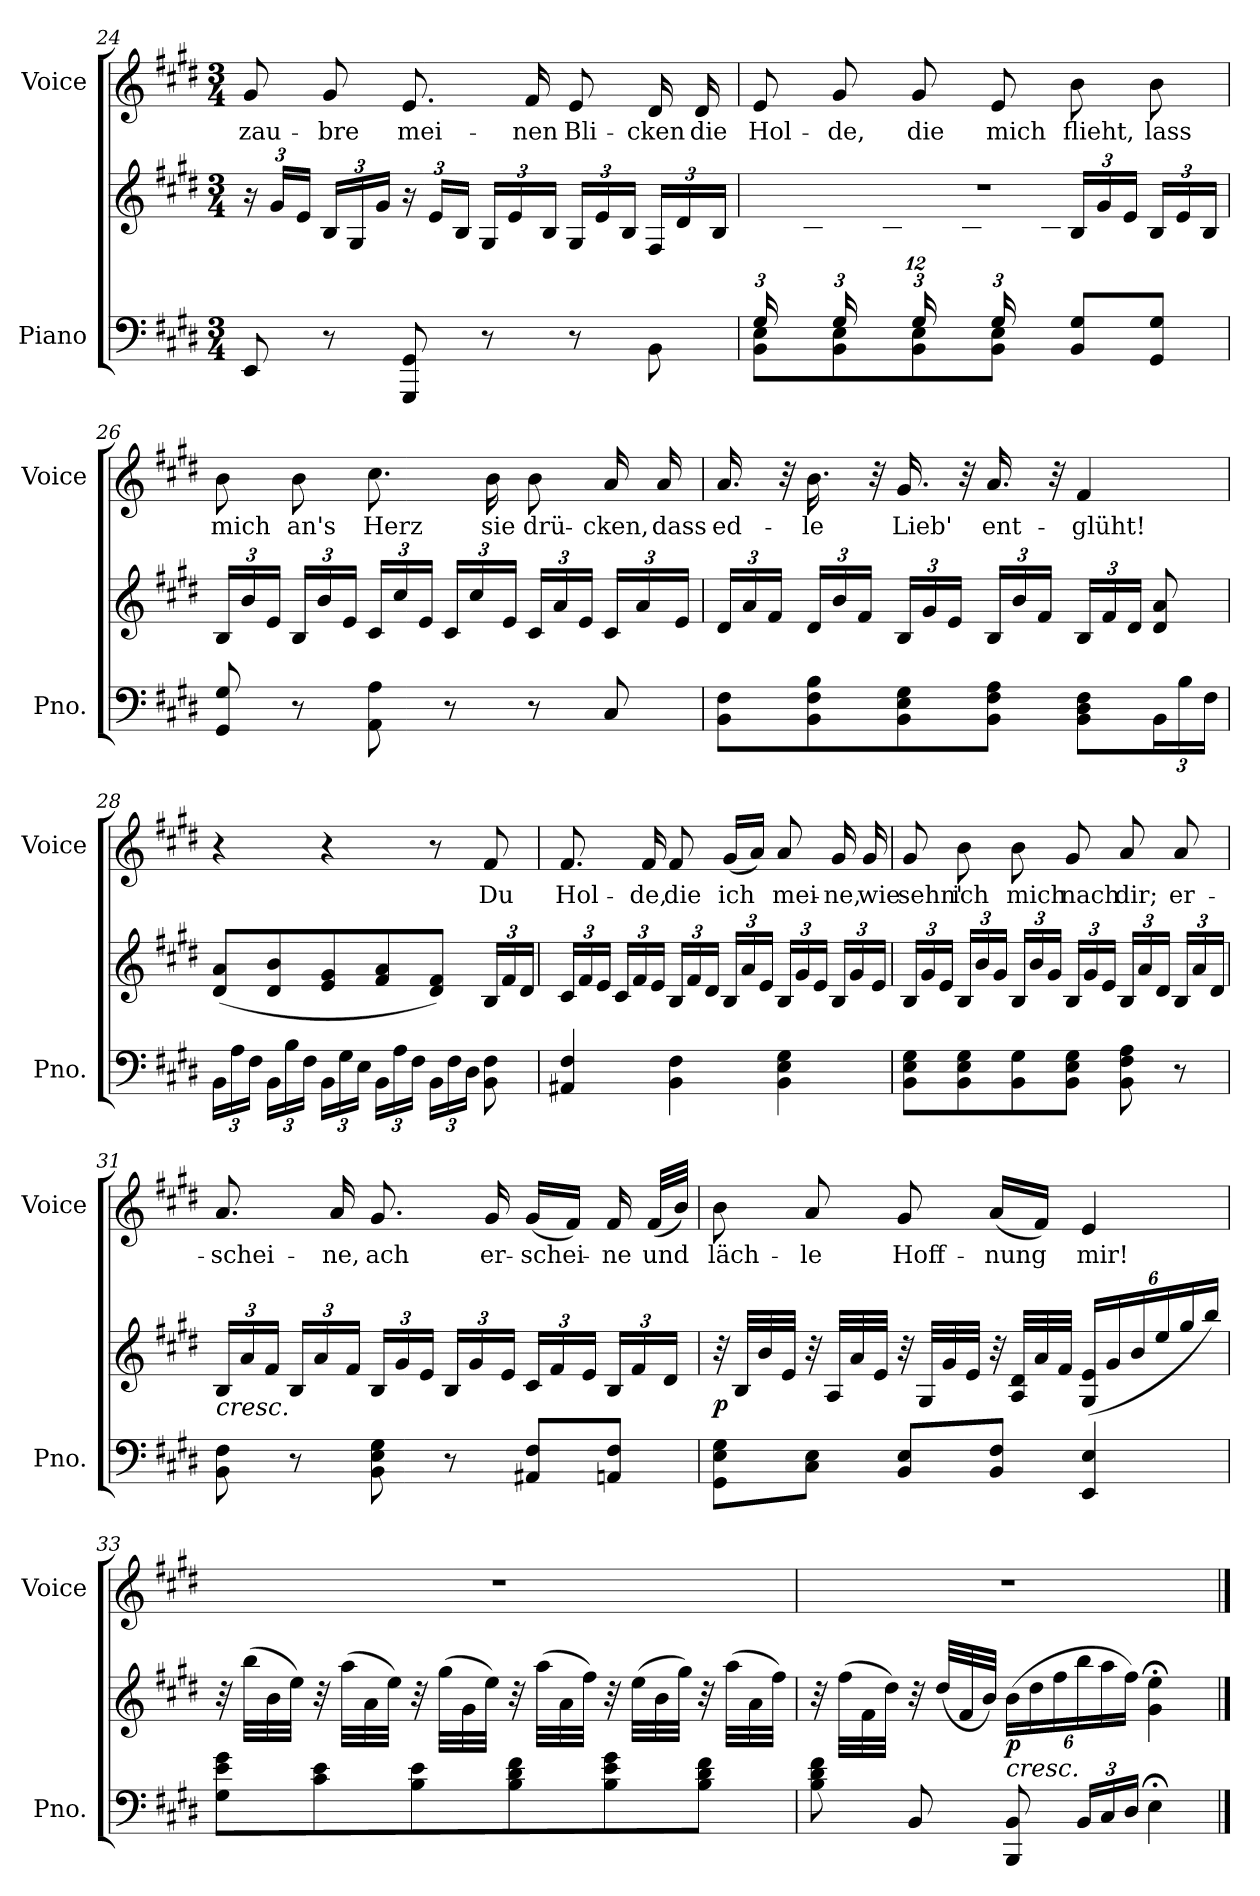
**kern	**kern	**dynam	**kern	**text
*part2	*part2	*part2	*part1	*part1
*staff3	*staff2	*staff2/3	*staff1	*staff1
*I"Piano	*	*	*I"Voice	*
*I'Pno.	*	*	*I'Voice	*
*clefF4	*clefG2	*	*clefG2	*
*k[f#c#g#d#]	*k[f#c#g#d#]	*	*k[f#c#g#d#]	*
*E:	*E:	*	*E:	*
*M3/4	*M3/4	*	*M3/4	*
*	*Xbrackettup	*	*	*
=24	=24	=24	=24	=24
!	!	!	!	!LO:LY:b
8EE/	24r	.	8g#/	zau-
.	24g#/LL	.	.	.
.	24e/JJ	.	.	.
!	!	!	!	!LO:LY:b
8r	24B/LL	.	8g#/	-bre
.	24G#/	.	.	.
.	24g#/JJ	.	.	.
!	!	!	!	!LO:LY:b
8GGG#/ 8GG#/	24r	.	8.e/	mei-
.	24e/LL	.	.	.
.	24B/JJ	.	.	.
8r	24G#/LL	.	.	.
.	24e/	.	.	.
!	!	!	!	!LO:LY:b
.	.	.	16f#/	-nen
.	24B/JJ	.	.	.
!	!	!	!	!LO:LY:b
8r	24G#/LL	.	8e/	Bli-
.	24e/	.	.	.
.	24B/JJ	.	.	.
!	!	!	!	!LO:LY:b
8BB\	24F#/LL	.	16d#/	-cken
.	24d#/	.	.	.
!	!	!	!	!LO:LY:b
.	.	.	16d#/	die
.	24B/JJ	.	.	.
!!LO:LB:g=z
=25	=25	=25	=25	=25
*Xbrackettup	*	*	*	*
*^	*^	*	*	*
!	!	!	!	!	!	!LO:LY:b
24G#/LL	8BB\ 8E\L	2.r	24ryy	.	8e/	Hol-
12ryy	.	.	24e\	.	.	.
.	.	.	24B\JJ	.	.	.
!	!	!	!	!	!	!LO:LY:b
24G#/LL	8BB\ 8E\	.	24ryy	.	8g#/	-de,
12ryy	.	.	24g#\	.	.	.
.	.	.	24B\JJ	.	.	.
!	!	!	!	!	!	!LO:LY:b
24G#/LL	8BB\ 8E\	.	24ryy	.	8g#/	die
12ryy	.	.	24g#\	.	.	.
.	.	.	24B\JJ	.	.	.
!	!	!	!	!	!	!LO:LY:b
24G#/LL	8BB\ 8E\J	.	24ryy	.	8e/	mich
3ryy	.	.	24e\	.	.	.
.	.	.	24B\JJ	.	.	.
!	!	!	!	!	!	!LO:LY:b
.	8BB/ 8G#/L	.	24B/LL	.	8b\	flieht,
.	.	.	24g#/	.	.	.
.	.	.	24e/JJ	.	.	.
!	!	!	!	!	!	!LO:LY:b
.	8GG#/ 8G#/J	.	24B/LL	.	8b\	lass
.	.	.	24e/	.	.	.
.	.	.	24B/JJ	.	.	.
*v	*v	*	*	*	*	*
=26	=26	=26	=26	=26	=26
!	!	!	!	!	!LO:LY:b
8GG#/ 8G#/	24B/LL	4ryy	.	8b\	mich
.	24b/	.	.	.	.
.	24e/JJ	.	.	.	.
!	!	!	!	!	!LO:LY:b
8r	24B/LL	.	.	8b\	an's
.	24b/	.	.	.	.
.	24e/JJ	.	.	.	.
!	!	!	!	!	!LO:LY:b
8AA\ 8A\	24c#/LL	4ryy	.	8.cc#\	Herz
.	24cc#/	.	.	.	.
.	24e/JJ	.	.	.	.
8r	24c#/LL	.	.	.	.
.	24cc#/	.	.	.	.
!	!	!	!	!	!LO:LY:b
.	.	.	.	16b\	sie
.	24e/JJ	.	.	.	.
!	!	!	!	!	!LO:LY:b
8r	24c#/LL	4ryy	.	8b\	drü-
.	24a/	.	.	.	.
.	24e/JJ	.	.	.	.
!	!	!	!	!	!LO:LY:b
8C#/	24c#/LL	.	.	16a/	-cken,
.	24a/	.	.	.	.
!	!	!	!	!	!LO:LY:b
.	.	.	.	16a/	dass
.	24e/JJ	.	.	.	.
*	*v	*v	*	*	*
!!LO:PB:g=z
=27	=27	=27	=27	=27
!	!	!	!	!LO:LY:b
8BB\ 8F#\L	24d#/LL	.	16.a/	ed-
.	24a/	.	.	.
.	24f#/JJ	.	.	.
.	.	.	32r	.
!	!	!	!	!LO:LY:b
8BB\ 8F#\ 8B\	24d#/LL	.	16.b\	-le
.	24b/	.	.	.
.	24f#/JJ	.	.	.
.	.	.	32r	.
!	!	!	!	!LO:LY:b
8BB\ 8E\ 8G#\	24B/LL	.	16.g#/	Lieb'
.	24g#/	.	.	.
.	24e/JJ	.	.	.
.	.	.	32r	.
!	!	!	!	!LO:LY:b
8BB\ 8F#\ 8A\J	24B/LL	.	16.a/	ent-
.	24b/	.	.	.
.	24f#/JJ	.	.	.
.	.	.	32r	.
!	!	!	!	!LO:LY:b
8BB\ 8D#\ 8F#\L	24B/LL	.	4f#/	-glüht!
.	24f#/	.	.	.
.	24d#/JJ	.	.	.
*brackettup	*	*	*	*
24BB\L	8d#/ 8a/	.	.	.
24B\	.	.	.	.
24F#\JJ	.	.	.	.
=28	=28	=28	=28	=28
*Xbrackettup	*	*	*	*
*	*^	*	*	*
24BB\LL	(<8d#/ 8a/L	24%5ryy	.	4r	.
24A\	.	.	.	.	.
24F#\JJ	.	.	.	.	.
24BB\LL	8d#/ 8b/	.	.	.	.
24B\	.	.	.	.	.
24F#\JJ	.	12%5ryy	.	.	.
24BB\LL	8e/ 8g#/	.	.	4r	.
24G#\	.	.	.	.	.
24E\JJ	.	.	.	.	.
24BB\LL	8f#/ 8a/	.	.	.	.
24A\	.	.	.	.	.
24F#\JJ	.	.	.	.	.
24BB\LL	8d#/ 8f#/J)	.	.	8r	.
24F#\	.	.	.	.	.
24D#\JJ	.	.	.	.	.
!	!	!	!	!	!LO:LY:b
8BB\ 8F#\	24B/LL	8ryy	.	8f#/	Du
.	24f#/	.	.	.	.
.	24d#/JJ	.	.	.	.
!!LO:LB:g=z
=29	=29	=29	=29	=29	=29
!	!	!	!	!	!LO:LY:b
4AA#X/ 4F#/	24c#/LL	4ryy	.	8.f#/	Hol-
.	24f#/	.	.	.	.
.	24e/JJ	.	.	.	.
.	24c#/LL	.	.	.	.
.	24f#/	.	.	.	.
!	!	!	!	!	!LO:LY:b
.	.	.	.	16f#/	-de,
.	24e/JJ	.	.	.	.
!	!	!	!	!	!LO:LY:b
4BB\ 4F#\	24B/LL	4ryy	.	8f#/	die
.	24f#/	.	.	.	.
.	24d#/JJ	.	.	.	.
!	!	!	!	!	!LO:LY:b
.	24B/LL	.	.	(<16g#/LL	ich
.	24a/	.	.	.	.
.	.	.	.	16a/JJ)	.
.	24e/JJ	.	.	.	.
!	!	!	!	!	!LO:LY:b
4BB\ 4E\ 4G#\	24B/LL	4ryy	.	8a/	mei-
.	24g#/	.	.	.	.
.	24e/JJ	.	.	.	.
!	!	!	!	!	!LO:LY:b
.	24B/LL	.	.	16g#/	-ne,
.	24g#/	.	.	.	.
!	!	!	!	!	!LO:LY:b
.	.	.	.	16g#/	wie
.	24e/JJ	.	.	.	.
*	*v	*v	*	*	*
=30	=30	=30	=30	=30
!	!	!	!	!LO:LY:b
8BB\ 8E\ 8G#\L	24B/LL	.	8g#/	sehn'
.	24g#/	.	.	.
.	24e/JJ	.	.	.
!	!	!	!	!LO:LY:b
8BB\ 8E\ 8G#\	24B/LL	.	8b\	ich
.	24b/	.	.	.
.	24g#/JJ	.	.	.
!	!	!	!	!LO:LY:b
8BB\ 8G#\	24B/LL	.	8b\	mich
.	24b/	.	.	.
.	24g#/JJ	.	.	.
!	!	!	!	!LO:LY:b
8BB\ 8E\ 8G#\J	24B/LL	.	8g#/	nach
.	24g#/	.	.	.
.	24e/JJ	.	.	.
!	!	!	!	!LO:LY:b
8BB\ 8F#\ 8A\	24B/LL	.	8a/	dir;
.	24a/	.	.	.
.	24d#/JJ	.	.	.
!	!	!	!	!LO:LY:b
8r	24B/LL	.	8a/	er-
.	24a/	.	.	.
.	24d#/JJ	.	.	.
!!LO:LB:g=z
=31	=31	=31	=31	=31
!	!LO:TX:b:i:t=cresc.	!	!	!
!	!	!	!	!LO:LY:b
8BB\ 8F#\	24B/LL	.	8.a/	-schei-
.	24a/	.	.	.
.	24f#/JJ	.	.	.
8r	24B/LL	.	.	.
.	24a/	.	.	.
!	!	!	!	!LO:LY:b
.	.	.	16a/	-ne,
.	24f#/JJ	.	.	.
!	!	!	!	!LO:LY:b
8BB\ 8E\ 8G#\	24B/LL	.	8.g#/	ach
.	24g#/	.	.	.
.	24e/JJ	.	.	.
8r	24B/LL	.	.	.
.	24g#/	.	.	.
!	!	!	!	!LO:LY:b
.	.	.	16g#/	er-
.	24e/JJ	.	.	.
!	!	!	!	!LO:LY:b
8AA#X/ 8F#/L	24c#/LL	.	(<16g#/LL	-schei-
.	24f#/	.	.	.
.	.	.	16f#/JJ)	.
.	24e/JJ	.	.	.
!	!	!	!	!LO:LY:b
8AAn/ 8F#/J	24B/LL	.	16f#/	-ne
.	24f#/	.	.	.
!	!	!	!	!LO:LY:b
.	.	.	(<32f#/LLL	und
.	24d#/JJ	.	.	.
.	.	.	32b/JJJ)	.
=32	=32	=32	=32	=32
!	!	!LO:DY:b	!	!LO:LY:b
8GG#\ 8E\ 8G#\L	32r	p	8b\	läch-
.	32B/LLL	.	.	.
.	32b/	.	.	.
.	32e/JJJ	.	.	.
!	!	!	!	!LO:LY:b
8C#\ 8E\J	32r	.	8a/	-le
.	32A/LLL	.	.	.
.	32a/	.	.	.
.	32e/JJJ	.	.	.
!	!	!	!	!LO:LY:b
8BB/ 8E/L	32r	.	8g#/	Hoff-
.	32G#/LLL	.	.	.
.	32g#/	.	.	.
.	32e/JJJ	.	.	.
!	!	!	!	!LO:LY:b
8BB/ 8F#/J	32r	.	(<16a/LL	-nung
.	32A/ 32d#/LLL	.	.	.
.	32a/	.	16f#/JJ)	.
.	32f#/JJJ	.	.	.
!	!	!	!	!LO:LY:b
4EE/ 4E/	(<24G#/ 24e/LL	.	4e/	mir!
.	24g#/	.	.	.
.	24b/	.	.	.
.	24ee/	.	.	.
.	24gg#/	.	.	.
.	24bb/JJ)	.	.	.
!!LO:LB:g=z
=33	=33	=33	=33	=33
*^	*^	*	*	*
!	!	!	!	!	!LO:N:vis=1	!
8ryy	8G#\ 8e\ 8g#\L	32r	8ryy	.	2.r	.
.	.	(>32bb\LLL	.	.	.	.
.	.	32b\	.	.	.	.
.	.	32ee\JJJ)	.	.	.	.
8ryy	8c#\ 8e\	32r	2ryy	.	.	.
.	.	(>32aa\LLL	.	.	.	.
.	.	32a\	.	.	.	.
.	.	32ee\JJJ)	.	.	.	.
8ryy	8B\ 8e\	32r	.	.	.	.
.	.	(>32gg#\LLL	.	.	.	.
.	.	32g#\	.	.	.	.
.	.	32ee\JJJ)	.	.	.	.
4.ryy	8B\ 8d#\ 8f#\	32r	.	.	.	.
.	.	(>32aa\LLL	.	.	.	.
.	.	32a\	.	.	.	.
.	.	32ff#\JJJ)	.	.	.	.
.	8B\ 8e\ 8g#\	32r	.	.	.	.
.	.	(>32ee\LLL	.	.	.	.
.	.	32b\	.	.	.	.
.	.	32gg#\JJJ)	.	.	.	.
.	8B\ 8d#\ 8f#\J	32r	8ryy	.	.	.
.	.	(>32aa\LLL	.	.	.	.
.	.	32a\	.	.	.	.
.	.	32ff#\JJJ)	.	.	.	.
*v	*v	*	*	*	*	*
=34	=34	=34	=34	=34	=34
!	!	!	!	!LO:N:vis=1	!
8B\ 8d#\ 8f#\	32r	4.ryy	.	2.r	.
.	(>32ff#\LLL	.	.	.	.
.	32f#\	.	.	.	.
.	32dd#\JJJ)	.	.	.	.
8BB/	32r	.	.	.	.
.	(<32dd#/LLL	.	.	.	.
.	32f#/	.	.	.	.
.	32b/JJJ)	.	.	.	.
!	!LO:TX:b:i:t=cresc.	!	!	!	!
!	!	!	!LO:DY:b	!	!
8BBB/ 8BB/	(>24b\LL	.	p	.	.
.	24dd#\	.	.	.	.
.	24ff#\	.	.	.	.
24BB/LL	24bb\	4.ryy	.	.	.
24C#/	24aa\	.	.	.	.
24D#/JJ	24ff#\JJ)	.	.	.	.
4E;<\	4g#\;< 4ee\;<	.	.	.	.
*	*v	*v	*	*	*
==	==	==	==	==
*-	*-	*-	*-	*-
